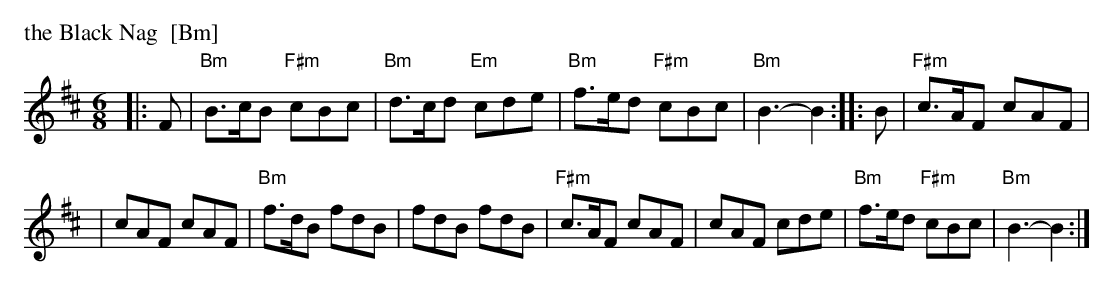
X:1
P: the Black Nag  [Bm]
M: 6/8
L: 1/8
K: Bm
|: F \
| "Bm"B>cB "F#m"cBc | "Bm"d>cd "Em"cde | "Bm"f>ed "F#m"cBc | "Bm"B3- B2 :: B | "F#m"c>AF cAF |
| cAF cAF | "Bm"f>dB fdB | fdB fdB | "F#m"c>AF cAF | cAF cde | "Bm"f>ed "F#m"cBc | "Bm"B3- B2 :|
